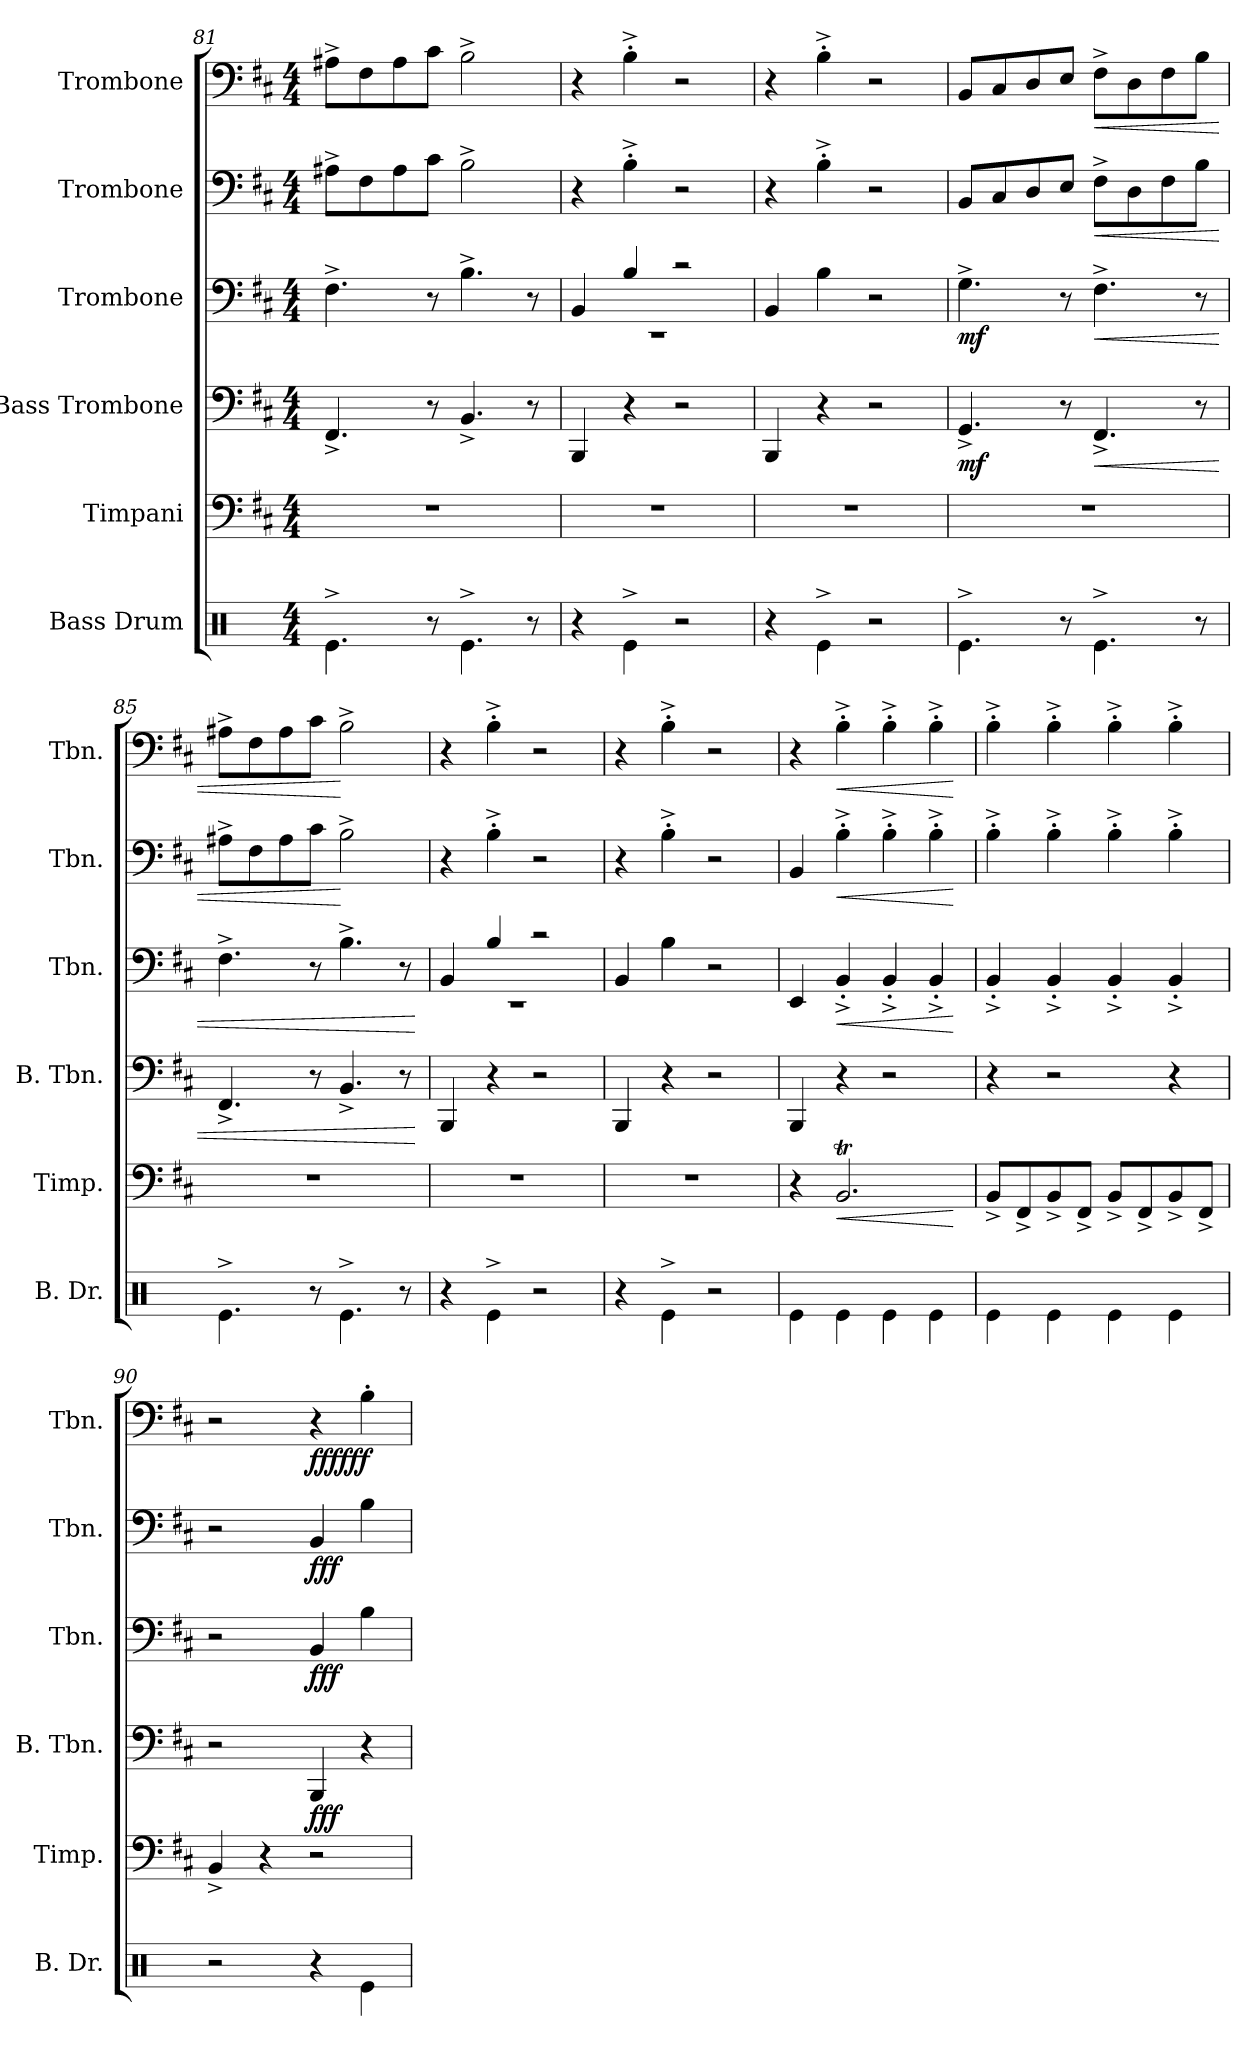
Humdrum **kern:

**kern	**kern	**dynam	**kern	**dynam	**kern	**dynam	**kern	**dynam	**kern	**dynam
*part6	*part5	*part5	*part4	*part4	*part3	*part3	*part2	*part2	*part1	*part1
*staff6	*staff5	*staff5	*staff4	*staff4	*staff3	*staff3	*staff2	*staff2	*staff1	*staff1
*I"Bass Drum	*I"Timpani	*	*I"Bass Trombone	*	*I"Trombone	*	*I"Trombone	*	*I"Trombone	*
*I'B. Dr.	*I'Timp.	*	*I'B. Tbn.	*	*I'Tbn.	*	*I'Tbn.	*	*I'Tbn.	*
*clefX	*clefF4	*	*clefF4	*	*clefF4	*	*clefF4	*	*clefF4	*
*k[]	*k[f#c#]	*	*k[f#c#]	*	*k[f#c#]	*	*k[f#c#]	*	*k[f#c#]	*
*M4/4	*M4/4	*	*M4/4	*	*M4/4	*	*M4/4	*	*M4/4	*
=81	=81	=81	=81	=81	=81	=81	=81	=81	=81	=81
4.Re^\	1r	.	4.FF#^/	.	4.F#^\	.	8A#X^\L	.	8A#X^\L	.
.	.	.	.	.	.	.	8F#\	.	8F#\	.
.	.	.	.	.	.	.	8A#\	.	8A#\	.
8r	.	.	8r	.	8r	.	8c#\J	.	8c#\J	.
4.Re^\	.	.	4.BB^/	.	4.B^\	.	2B^\	.	2B^\	.
8r	.	.	8r	.	8r	.	.	.	.	.
=82	=82	=82	=82	=82	=82	=82	=82	=82	=82	=82
*	*	*	*	*	*^	*	*	*	*	*
4r	1r	.	4BBB/	.	4BB/	1r	.	4r	.	4r	.
4Re^\	.	.	4r	.	4B/	.	.	4B'^\	.	4B'^\	.
2r	.	.	2r	.	2r	.	.	2r	.	2r	.
*	*	*	*	*	*v	*v	*	*	*	*	*
=83	=83	=83	=83	=83	=83	=83	=83	=83	=83	=83
4r	1r	.	4BBB/	.	4BB/	.	4r	.	4r	.
4Re^\	.	.	4r	.	4B\	.	4B'^\	.	4B'^\	.
2r	.	.	2r	.	2r	.	2r	.	2r	.
!!LO:LB:g=z
=84	=84	=84	=84	=84	=84	=84	=84	=84	=84	=84
!	!	!	!	!LO:DY:b	!	!LO:DY:b	!	!	!	!
4.Re^\	1r	.	4.GG^/	mf	4.G^\	mf	8BB/L	.	8BB/L	.
.	.	.	.	.	.	.	8C#/	.	8C#/	.
.	.	.	.	.	.	.	8D/	.	8D/	.
8r	.	.	8r	.	8r	.	8E/J	.	8E/J	.
!	!	!	!	!LO:HP:b	!	!LO:HP:b	!	!LO:HP:b	!	!LO:HP:b
4.Re^\	.	.	4.FF#^/	<	4.F#^\	<	8F#^\L	<	8F#^\L	<
.	.	.	.	.	.	.	8D\	.	8D\	.
.	.	.	.	.	.	.	8F#\	.	8F#\	.
8r	.	.	8r	.	8r	.	8B\J	.	8B\J	.
=85	=85	=85	=85	=85	=85	=85	=85	=85	=85	=85
4.Re^\	1r	.	4.FF#^/	.	4.F#^\	.	8A#X^\L	.	8A#X^\L	.
.	.	.	.	.	.	.	8F#\	.	8F#\	.
.	.	.	.	.	.	.	8A#\	.	8A#\	.
8r	.	.	8r	.	8r	.	8c#\J	.	8c#\J	.
4.Re^\	.	.	4.BB^/	.	4.B^\	.	2B^\	[	2B^\	[
8r	.	.	8r	.	8r	.	.	.	.	.
.	.	.	.	[	.	[	.	.	.	.
=86	=86	=86	=86	=86	=86	=86	=86	=86	=86	=86
*	*	*	*	*	*^	*	*	*	*	*
4r	1r	.	4BBB/	.	4BB/	1r	.	4r	.	4r	.
4Re^\	.	.	4r	.	4B/	.	.	4B'^\	.	4B'^\	.
2r	.	.	2r	.	2r	.	.	2r	.	2r	.
*	*	*	*	*	*v	*v	*	*	*	*	*
=87	=87	=87	=87	=87	=87	=87	=87	=87	=87	=87
4r	1r	.	4BBB/	.	4BB/	.	4r	.	4r	.
4Re^\	.	.	4r	.	4B\	.	4B'^\	.	4B'^\	.
2r	.	.	2r	.	2r	.	2r	.	2r	.
=88	=88	=88	=88	=88	=88	=88	=88	=88	=88	=88
!!LO:REH:place=s1:a:B:fs=14:t=K
*	*	*	*	*	*	*	*	*	*MM170	*
4Re\	4r	.	4BBB/	.	4EE/	.	4BB/	.	4r	.
!	!	!LO:HP:b	!	!	!	!LO:HP:b	!	!LO:HP:b	!	!LO:HP:b
4Re\	2.BBT/	<	4r	.	4BB^'/	<	4B^'\	<	4B'^\	<
4Re\	.	.	2r	.	4BB^'/	.	4B^'\	.	4B'^\	.
4Re\	.	.	.	.	4BB^'/	.	4B^'\	.	4B'^\	.
.	.	[	.	.	.	[	.	[	.	[
=89	=89	=89	=89	=89	=89	=89	=89	=89	=89	=89
4Re\	8BB^/L	.	4r	.	4BB^'/	.	4B^'\	.	4B'^\	.
.	8FF#^/	.	.	.	.	.	.	.	.	.
4Re\	8BB^/	.	2r	.	4BB^'/	.	4B^'\	.	4B'^\	.
.	8FF#^/J	.	.	.	.	.	.	.	.	.
4Re\	8BB^/L	.	.	.	4BB^'/	.	4B^'\	.	4B'^\	.
.	8FF#^/	.	.	.	.	.	.	.	.	.
4Re\	8BB^/	.	4r	.	4BB^'/	.	4B^'\	.	4B'^\	.
.	8FF#^/J	.	.	.	.	.	.	.	.	.
!!LO:PB:g=z
=90	=90	=90	=90	=90	=90	=90	=90	=90	=90	=90
2r	4BB^/	.	2r	.	2r	.	2r	.	2r	.
.	4r	.	.	.	.	.	.	.	.	.
!	!	!	!	!LO:DY:b	!	!LO:DY:b	!	!LO:DY:b	!	!LO:DY:b
!	!	!	!	!	!	!	!	!	!	!LO:DY:n=1:b
4r	2r	.	4BBB/	fff	4BB/	fff	4BB/	fff	4r	fff fff
4Re\	.	.	4r	.	4B\	.	4B\	.	4B'\	.
=	=	=	=	=	=	=	=	=	=	=
*-	*-	*-	*-	*-	*-	*-	*-	*-	*-	*-
